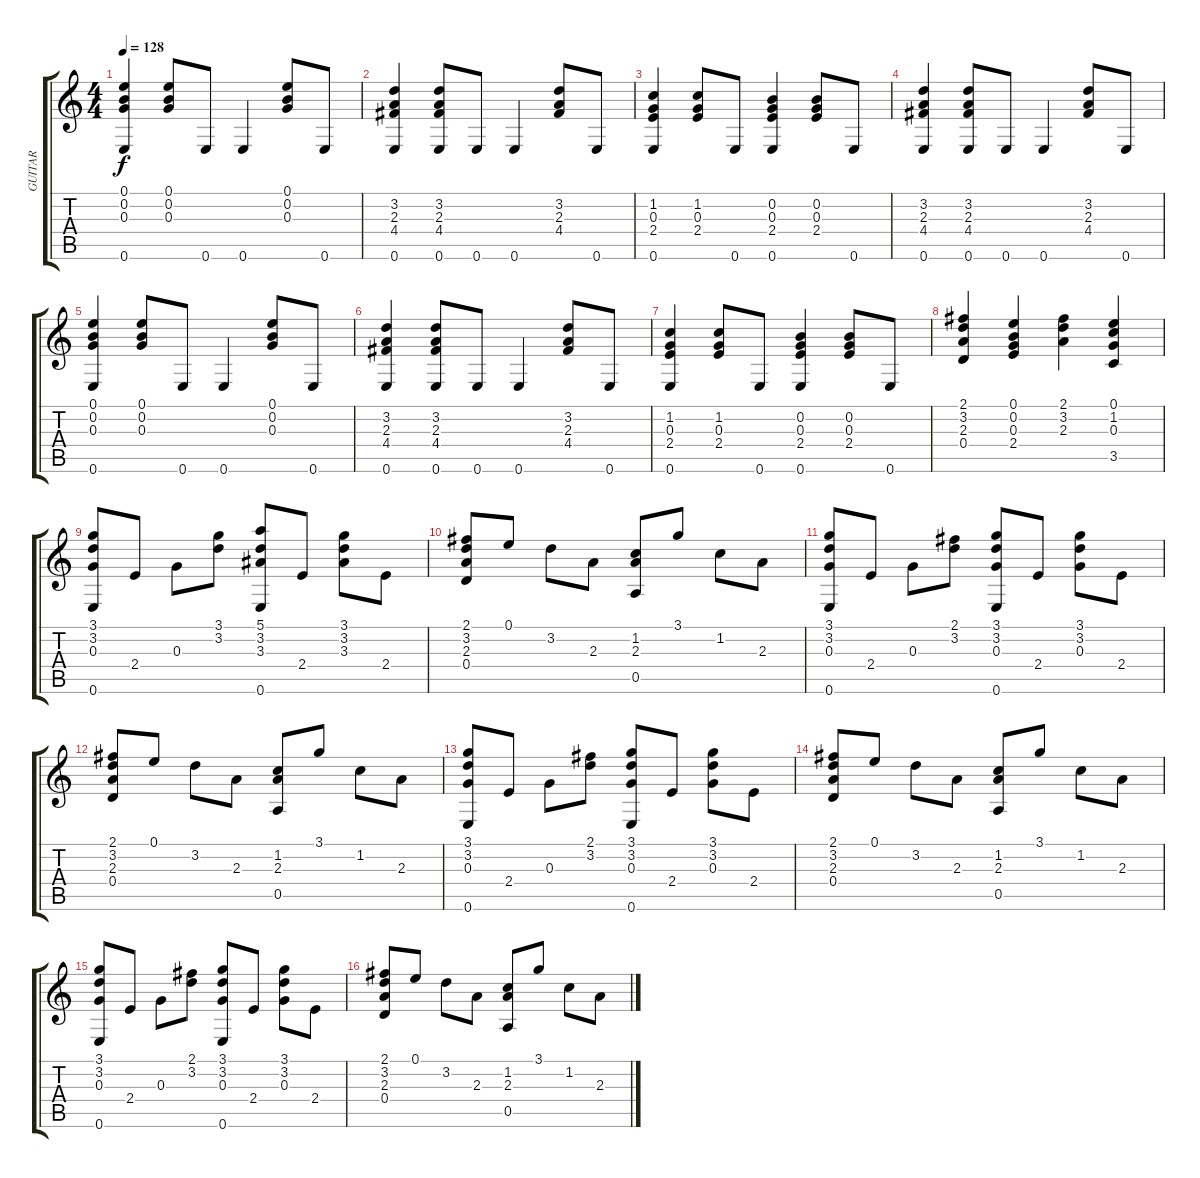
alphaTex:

\track ("GUITAR" "GUITAR") {instrument acousticguitarsteel}
\staff {score tabs}
\tuning (E4 B3 G3 D3 A2 E2) {hide}
\ts (4 4)
\tempo 128
\clef g2
\ks c
(0.1 0.2 0.3 0.6).4{dy f} (0.1 0.2 0.3).8 0.6.8 0.6.4 (0.1 0.2 0.3).8 0.6.8 |
(3.2 2.3 4.4 0.6).4 (3.2 2.3 4.4 0.6).8 0.6.8 0.6.4 (3.2 2.3 4.4).8 0.6.8 |
(1.2 0.3 2.4 0.6).4 (1.2 0.3 2.4).8 0.6.8 (0.2 0.3 2.4 0.6).4 (0.2 0.3 2.4).8 0.6.8 |
(3.2 2.3 4.4 0.6).4 (3.2 2.3 4.4 0.6).8 0.6.8 0.6.4 (3.2 2.3 4.4).8 0.6.8 |
(0.1 0.2 0.3 0.6).4 (0.1 0.2 0.3).8 0.6.8 0.6.4 (0.1 0.2 0.3).8 0.6.8 |
(3.2 2.3 4.4 0.6).4 (3.2 2.3 4.4 0.6).8 0.6.8 0.6.4 (3.2 2.3 4.4).8 0.6.8 |
(1.2 0.3 2.4 0.6).4 (1.2 0.3 2.4).8 0.6.8 (0.2 0.3 2.4 0.6).4 (0.2 0.3 2.4).8 0.6.8 |
(2.1 3.2 2.3 0.4).4 (0.1 0.2 0.3 2.4).4 (2.1 3.2 2.3).4 (0.1 1.2 0.3 3.5).4 |
(3.1 3.2 0.3 0.6).8 2.4.8 0.3.8 (3.1 3.2).8 (5.1 3.2 3.3 0.6).8 2.4.8 (3.1 3.2 3.3).8 2.4.8 |
(2.1 3.2 2.3 0.4).8 0.1.8 3.2.8 2.3.8 (1.2 2.3 0.5).8 3.1.8 1.2.8 2.3.8 |
(3.1 3.2 0.3 0.6).8 2.4.8 0.3.8 (2.1 3.2).8 (3.1 3.2 0.3 0.6).8 2.4.8 (3.1 3.2 0.3).8 2.4.8 |
(2.1 3.2 2.3 0.4).8{txt ""} 0.1.8 3.2.8 2.3.8 (1.2 2.3 0.5).8 3.1.8 1.2.8 2.3.8 |
(3.1 3.2 0.3 0.6).8 2.4.8 0.3.8 (2.1 3.2).8 (3.1 3.2 0.3 0.6).8 2.4.8 (3.1 3.2 0.3).8 2.4.8 |
(2.1 3.2 2.3 0.4).8 0.1.8 3.2.8 2.3.8 (1.2 2.3 0.5).8 3.1.8 1.2.8 2.3.8 |
(3.1 3.2 0.3 0.6).8 2.4.8 0.3.8 (2.1 3.2).8 (3.1 3.2 0.3 0.6).8 2.4.8 (3.1 3.2 0.3).8 2.4.8 |
(2.1 3.2 2.3 0.4).8 0.1.8 3.2.8 2.3.8 (1.2 2.3 0.5).8 3.1.8 1.2.8 2.3.8
